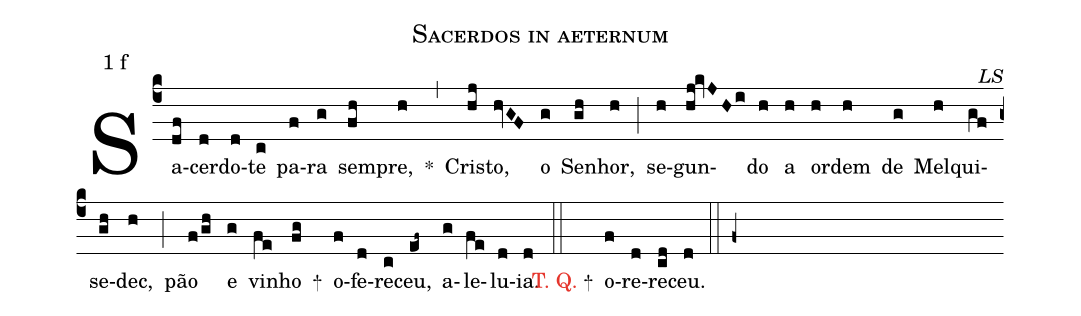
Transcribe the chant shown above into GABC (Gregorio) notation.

name: Sacerdos in aeternum;
mode: 1;
mode-differentia: f;
commentary: LS;
%%
(c4)

Sa(df)cer(d)do(d)te(c) pa(f)ra(g) sem(fh)pre,(h) *(,) Cris(hj)to,(hvGF) o(g) Se(gh)nhor,(h) (;) se(h)gun(hj!kvJHi)do(h) a(h) or(h)dem(h) de(g) Mel(h)qui(gf)se(gh)dec,(h) (;) pão(f/gh) e(g) vi(fe)nho(fg) +() o(f)fe(d)re(c)ceu,(ef~) a(g)le(fe)lu(d)ia.(d)

(::)

<c>T. Q.</c> +() o(f)re(d)re(cd)ceu.(d)

(::f+)
